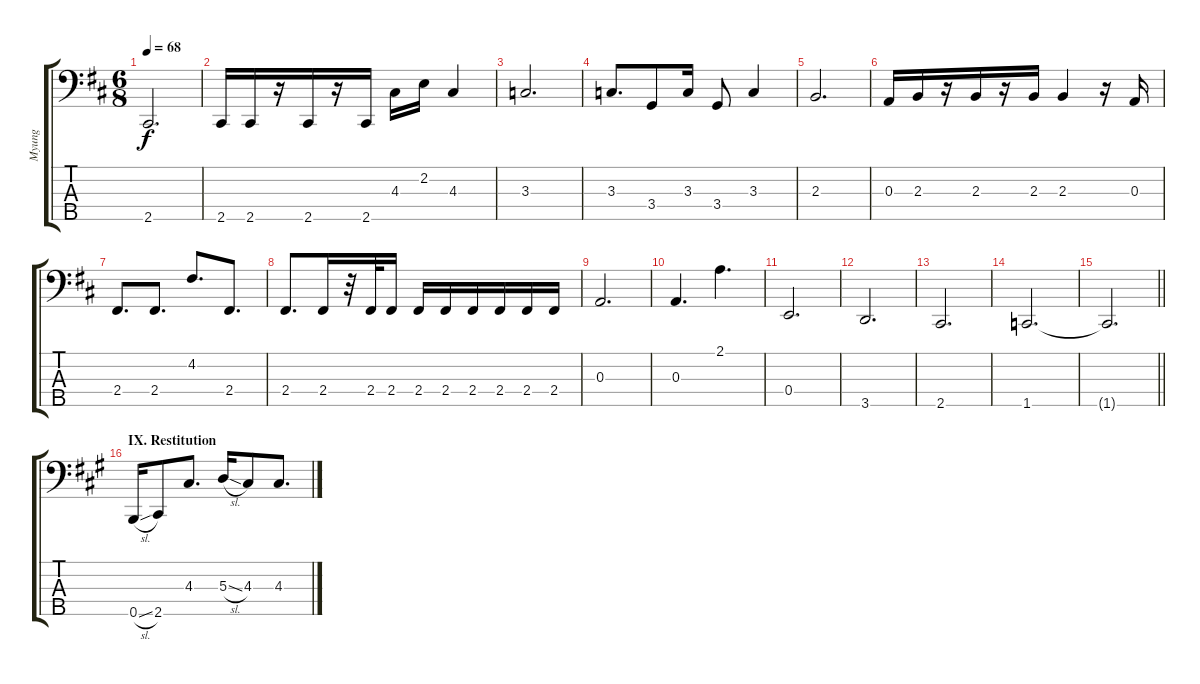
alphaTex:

\track ("Myung" "Myung") {instrument electricbassfinger}
\staff {score tabs}
\tuning (G2 D2 A1 E1 B0) {hide}
\ts (6 8)
\tempo 68
\clef f4
\ks d
2.5.2{d dy f} |
2.5.16 2.5.16 r.16 2.5.16 r.16 2.5.16 4.3.16 2.2.16 4.3.4 |
3.3.2{d} |
3.3.8{d} 3.4.8 3.3.16 3.4.8 3.3.4 |
2.3.2{d} |
0.3.16 2.3.16 r.16 2.3.16 r.16 2.3.16 2.3.4 r.16 0.3.16 |
2.4.8{d} 2.4.8{d} 4.2.8{d} 2.4.8{d} |
2.4.8{d} 2.4.16 r.32 2.4.32 2.4.16 2.4.16 2.4.16 2.4.16 2.4.16 2.4.16 2.4.16 |
0.3.2{d} |
0.3.4{d} 2.1.4{d} |
0.4.2{d} |
3.5.2{d} |
2.5.2{d} |
1.5.2{d} |
\barLineRight lightlight
1.5{t}.2{d} |
\section ("" "IX. Restitution")
\ks a
0.5{sl}.16 2.5.8 4.3.8{d} 5.3{sl}.16 4.3.8 4.3.8{d}
